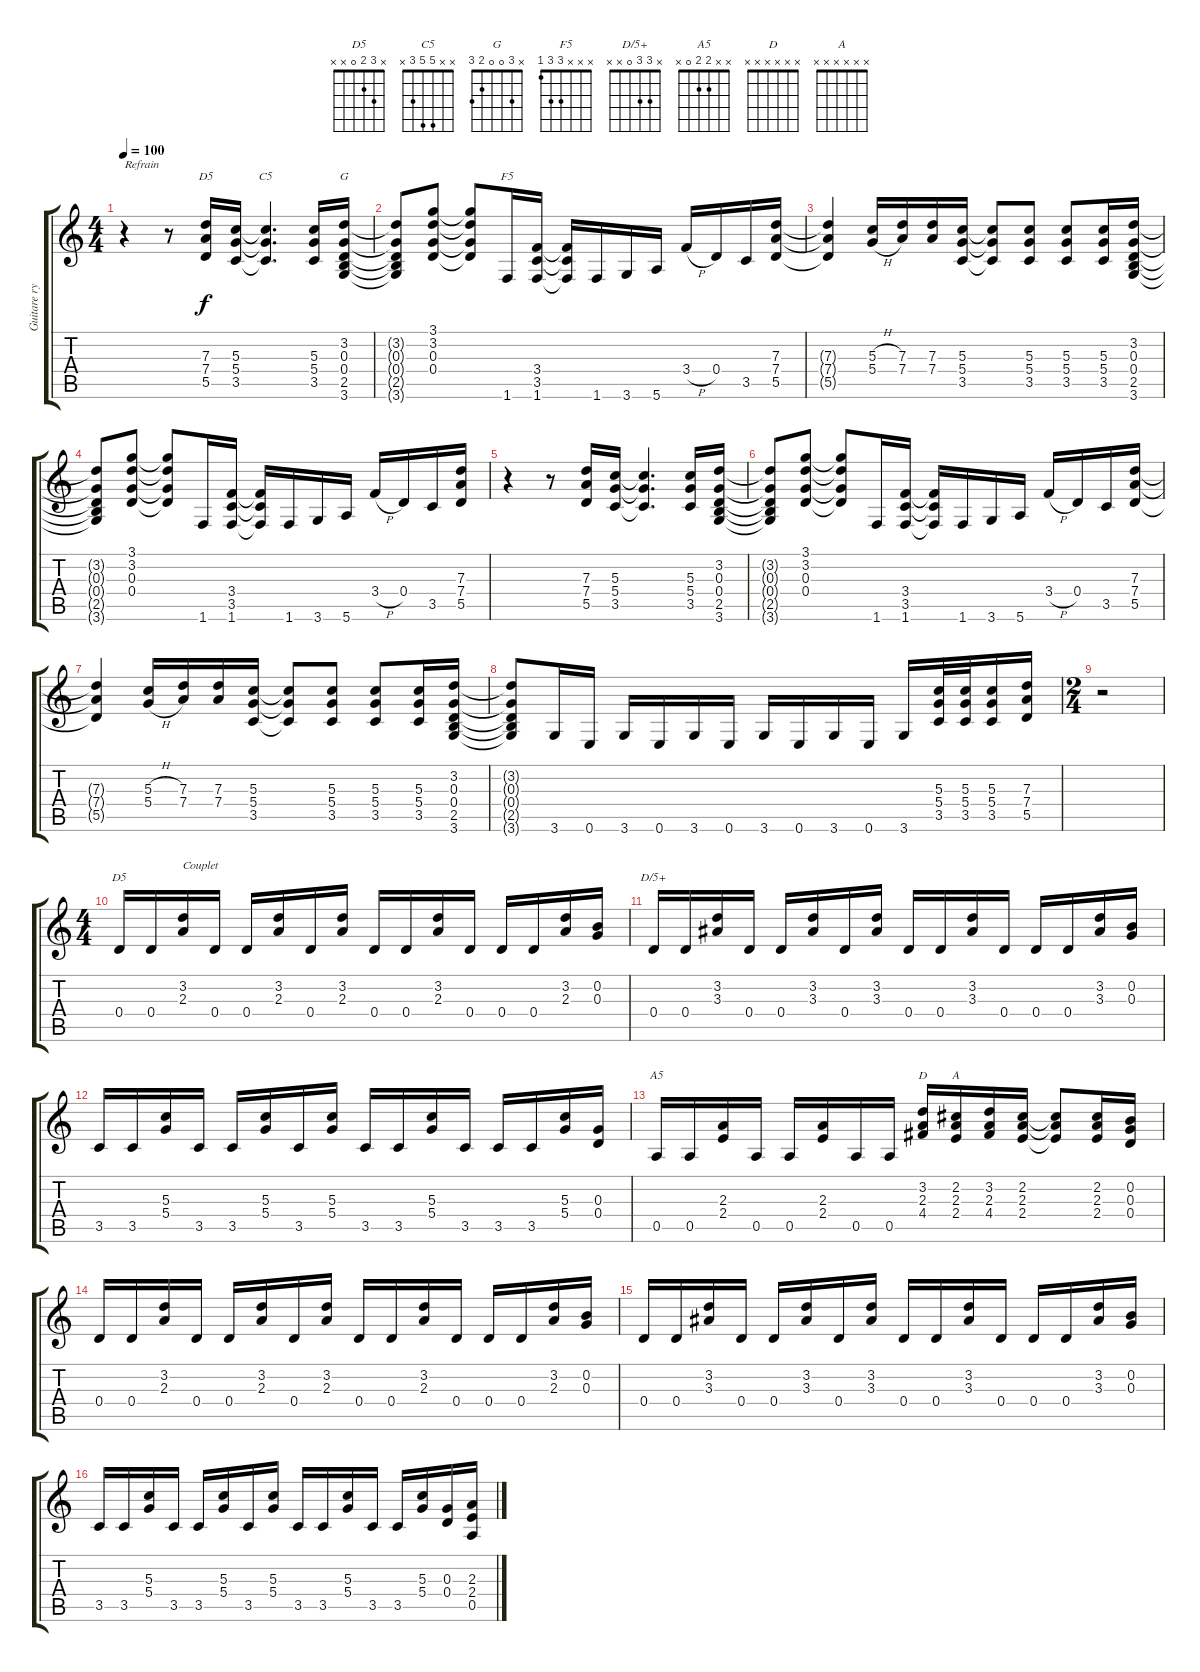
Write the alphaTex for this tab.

\track ("Guitare ryth. saturée" "Guitare ry") {instrument overdrivenguitar}
\staff {score tabs}
\tuning (E4 B3 G3 D3 A2 E2) {hide}
\chord ("D5" x x 7 7 5 x) {firstfret 5}
\chord ("C5" x x 5 5 3 x)
\chord ("G" x 3 0 0 2 3)
\chord ("F5" x x x 3 3 1)
\chord ("D5" x 3 2 0 x x)
\chord ("D/5+" x 3 3 0 x x)
\chord ("A5" x x 2 2 0 x)
\chord ("D" x x x x x x)
\chord ("A" x x x x x x)
\ts (4 4)
\tempo 100
\clef g2
\ks c
r.4{txt "Refrain" dy f} r.8 (7.3 7.4 5.5).16{ch "D5"} (5.3 5.4 3.5).16 (5.3{t} 5.4{t} 3.5{t}).4{d ch "C5"} (5.3 5.4 3.5).16 (3.2 0.3 0.4 2.5 3.6).16{ch "G"} |
(3.2{t} 0.3{t} 0.4{t} 2.5{t} 3.6{t}).8 (3.1 3.2 0.3 0.4).8 (3.1{t} 3.2{t} 0.3{t} 0.4{t}).8 1.6.16{ch "F5"} (3.4 3.5 1.6).16 (3.4{t} 3.5{t} 1.6{t}).16 1.6.16 3.6.16 5.6.16 3.4{h}.16 0.4.16 3.5.16 (7.3 7.4 5.5).16 |
(7.3{t} 7.4{t} 5.5{t}).4 (5.3{h} 5.4{h}).16 (7.3 7.4).16 (7.3 7.4).16 (5.3 5.4 3.5).16 (5.3{t} 5.4{t} 3.5{t}).8 (5.3 5.4 3.5).8 (5.3 5.4 3.5).8 (5.3 5.4 3.5).16 (3.2 0.3 0.4 2.5 3.6).16 |
(3.2{t} 0.3{t} 0.4{t} 2.5{t} 3.6{t}).8 (3.1 3.2 0.3 0.4).8 (3.1{t} 3.2{t} 0.3{t} 0.4{t}).8 1.6.16 (3.4 3.5 1.6).16 (3.4{t} 3.5{t} 1.6{t}).16 1.6.16 3.6.16 5.6.16 3.4{h}.16 0.4.16 3.5.16 (7.3 7.4 5.5).16 |
r.4 r.8 (7.3 7.4 5.5).16 (5.3 5.4 3.5).16 (5.3{t} 5.4{t} 3.5{t}).4{d} (5.3 5.4 3.5).16 (3.2 0.3 0.4 2.5 3.6).16 |
(3.2{t} 0.3{t} 0.4{t} 2.5{t} 3.6{t}).8 (3.1 3.2 0.3 0.4).8 (3.1{t} 3.2{t} 0.3{t} 0.4{t}).8 1.6.16 (3.4 3.5 1.6).16 (3.4{t} 3.5{t} 1.6{t}).16 1.6.16 3.6.16 5.6.16 3.4{h}.16 0.4.16 3.5.16 (7.3 7.4 5.5).16 |
(7.3{t} 7.4{t} 5.5{t}).4 (5.3{h} 5.4{h}).16 (7.3 7.4).16 (7.3 7.4).16 (5.3 5.4 3.5).16 (5.3{t} 5.4{t} 3.5{t}).8 (5.3 5.4 3.5).8 (5.3 5.4 3.5).8 (5.3 5.4 3.5).16 (3.2 0.3 0.4 2.5 3.6).16 |
(3.2{t} 0.3{t} 0.4{t} 2.5{t} 3.6{t}).8 3.6.16 0.6.16 3.6.16 0.6.16 3.6.16 0.6.16 3.6.16 0.6.16 3.6.16 0.6.16 3.6.16 (5.3 5.4 3.5).32 (5.3 5.4 3.5).32 (5.3 5.4 3.5).16 (7.3 7.4 5.5).16 |
\ts (2 4)
r.2 |
\ts (4 4)
0.4.16{ch "D5"} 0.4.16 (3.2 2.3).16{txt "Couplet"} 0.4.16 0.4.16 (3.2 2.3).16 0.4.16 (3.2 2.3).16 0.4.16 0.4.16 (3.2 2.3).16 0.4.16 0.4.16 0.4.16 (3.2 2.3).16 (0.2 0.3).16 |
0.4.16{ch "D/5+"} 0.4.16 (3.2 3.3).16 0.4.16 0.4.16 (3.2 3.3).16 0.4.16 (3.2 3.3).16 0.4.16 0.4.16 (3.2 3.3).16 0.4.16 0.4.16 0.4.16 (3.2 3.3).16 (0.2 0.3).16 |
3.5.16 3.5.16 (5.3 5.4).16 3.5.16 3.5.16 (5.3 5.4).16 3.5.16 (5.3 5.4).16 3.5.16 3.5.16 (5.3 5.4).16 3.5.16 3.5.16 3.5.16 (5.3 5.4).16 (0.3 0.4).16 |
0.5.16{ch "A5"} 0.5.16 (2.3 2.4).16 0.5.16 0.5.16 (2.3 2.4).16 0.5.16 0.5.16 (3.2 2.3 4.4).16{ch "D"} (2.2 2.3 2.4).16{ch "A"} (3.2 2.3 4.4).16 (2.2 2.3 2.4).16 (2.2{t} 2.3{t} 2.4{t}).8 (2.2 2.3 2.4).16 (0.2 0.3 0.4).16 |
0.4.16 0.4.16 (3.2 2.3).16 0.4.16 0.4.16 (3.2 2.3).16 0.4.16 (3.2 2.3).16 0.4.16 0.4.16 (3.2 2.3).16 0.4.16 0.4.16 0.4.16 (3.2 2.3).16 (0.2 0.3).16 |
0.4.16 0.4.16 (3.2 3.3).16 0.4.16 0.4.16 (3.2 3.3).16 0.4.16 (3.2 3.3).16 0.4.16 0.4.16 (3.2 3.3).16 0.4.16 0.4.16 0.4.16 (3.2 3.3).16 (0.2 0.3).16 |
3.5.16 3.5.16 (5.3 5.4).16 3.5.16 3.5.16 (5.3 5.4).16 3.5.16 (5.3 5.4).16 3.5.16 3.5.16 (5.3 5.4).16 3.5.16 3.5.16 (5.3 5.4).16 (0.3 0.4).16 (2.3 2.4 0.5).16
